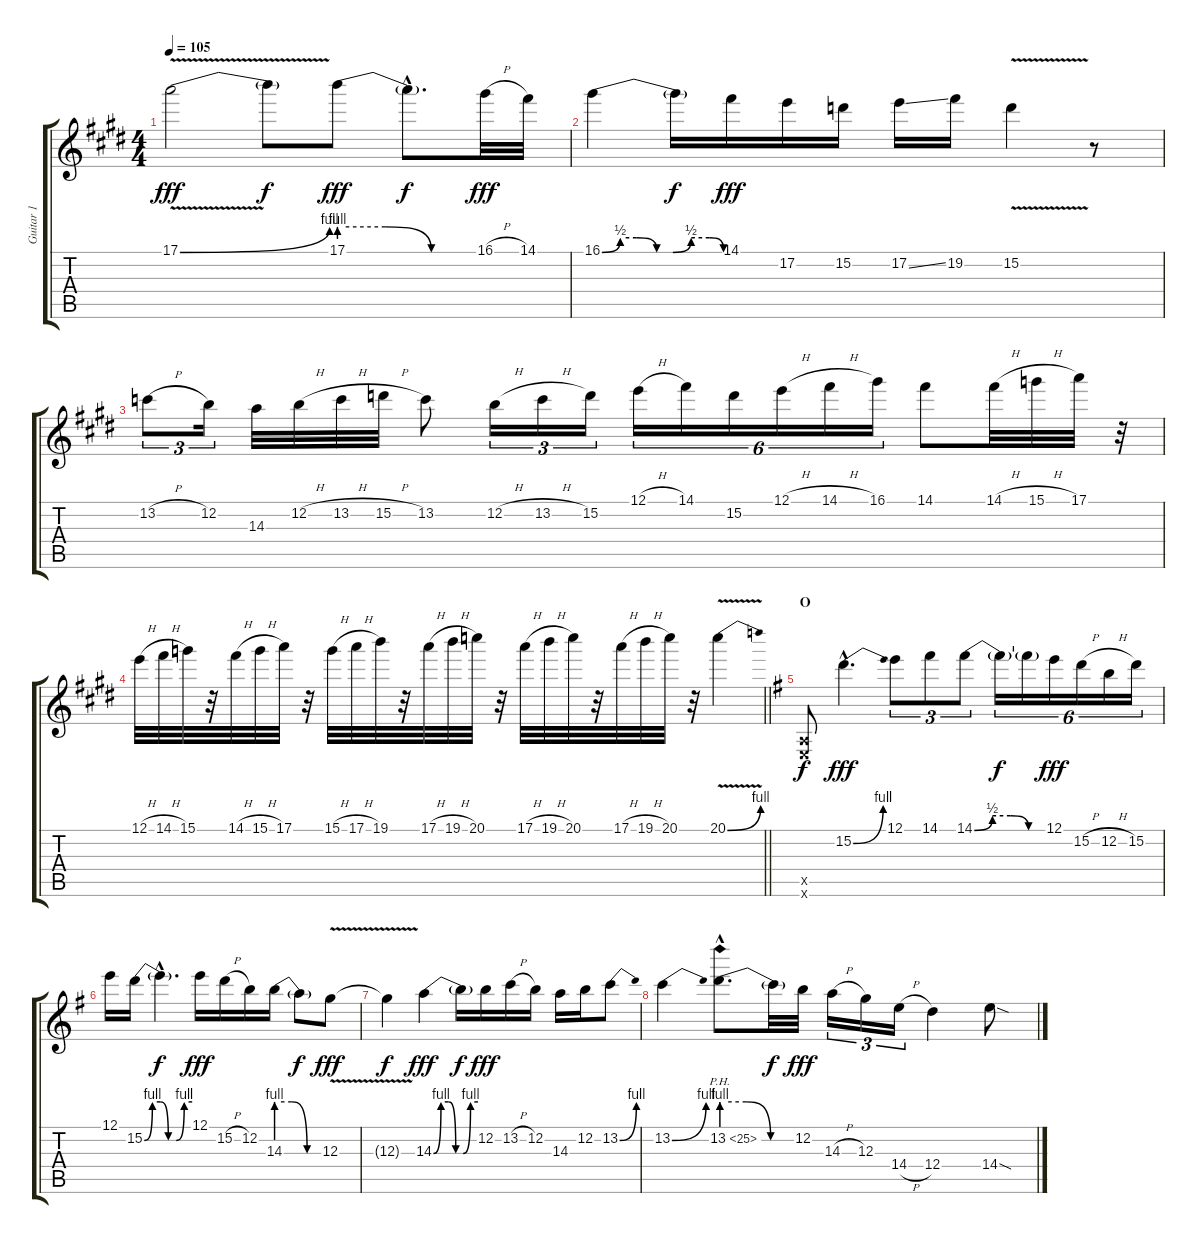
\track ("Guitar 1" "Guitar 1") {instrument distortionguitar}
\staff {score tabs}
\tuning (E4 B3 G3 D3 A2 E2) {hide}
\ts (4 4)
\tempo 105
\clef g2
\ks e
17.1{be (bend 0 0 60 4) v}.2{dy fff} 17.1{t}.8{dy f} 17.1{be (custom 0 4 20 4 40 0 60 0)}.8{dy fff} 17.1{hac t}.8{d dy f} 16.1{h}.32{dy fff} 14.1.32 |
16.1{be (custom 0 0 9 2 17 2 27 0 35 0 44 2 53 2 60 0)}.4 16.1{t}.16{dy f} 14.1.16{dy fff} 17.2.16 15.2.16 17.2{ss}.16 19.2.16 15.2{v}.4 r.8 |
13.2{h}.8{tu (3 2)} 12.2.16{tu (3 2)} 14.3.32 12.2{h}.32 13.2{h}.32 15.2{h}.32 13.2.8 12.2{h}.16{tu (3 2)} 13.2{h}.16{tu (3 2)} 15.2.16{tu (3 2)} 12.1{h}.16{tu (6 4)} 14.1.16{tu (6 4)} 15.2.16{tu (6 4)} 12.1{h}.16{tu (6 4)} 14.1{h}.16{tu (6 4)} 16.1.16{tu (6 4)} 14.1.8 14.1{h}.32 15.1{h}.32 17.1.32 r.32 |
\barLineRight lightlight
12.1{h}.32 14.1{h}.32 15.1.32 r.32 14.1{h}.32 15.1{h}.32 17.1.32 r.32 15.1{h}.32 17.1{h}.32 19.1.32 r.32 17.1{h}.32 19.1{h}.32 20.1.32 r.32 17.1{h}.32 19.1{h}.32 20.1.32 r.32 17.1{h}.32 19.1{h}.32 20.1.32 r.32 20.1{be (bend 0 0 60 4) v}.4 |
\section ("" "O")
\ks g
(0.5{x} 0.6{x}).8{dy f} 15.2{be (bend 0 0 60 4) hac}.4{d dy fff} 12.1.8{tu (3 2)} 14.1.8{tu (3 2)} 14.1{be (custom 0 0 15 2 30 2 45 0 60 0)}.8{tu (3 2)} 14.1{t}.16{tu (6 4) dy f} 14.1{t}.16{tu (6 4)} 12.1.16{tu (6 4) dy fff} 15.2{h}.16{tu (6 4)} 12.2{h}.16{tu (6 4)} 15.2.16{tu (6 4)} |
12.1.16 15.2{be (custom 0 0 10 4 20 4 30 0 40 0 50 4 60 4)}.16 15.2{hac t}.4{d dy f} 12.1.16{dy fff} 15.2{h}.16 12.2.16 14.3{be (custom 0 4 20 4 40 0 60 0)}.16 14.3{t}.8{dy f} 12.3{v}.8{dy fff} |
12.3{t}.4{dy f} 14.3{be (custom 0 0 10 4 20 4 30 0 40 0 50 4 60 4)}.4{dy fff} 14.3{t}.16{dy f} 12.2.16{dy fff} 13.2{h}.16 12.2.16 14.3.16 12.2.16 13.2{be (bend 0 0 60 4)}.8 |
13.2{be (bend 0 0 60 4)}.4 13.2{be (custom 0 4 20 4 40 0 60 0) ph 12 hac}.8{d} 13.2{t}.32{dy f} 12.2.32{dy fff} 14.3{h}.16{tu (3 2)} 12.3.16{tu (3 2)} 14.4{h}.16{tu (3 2)} 12.4.4 14.4{sod}.8
